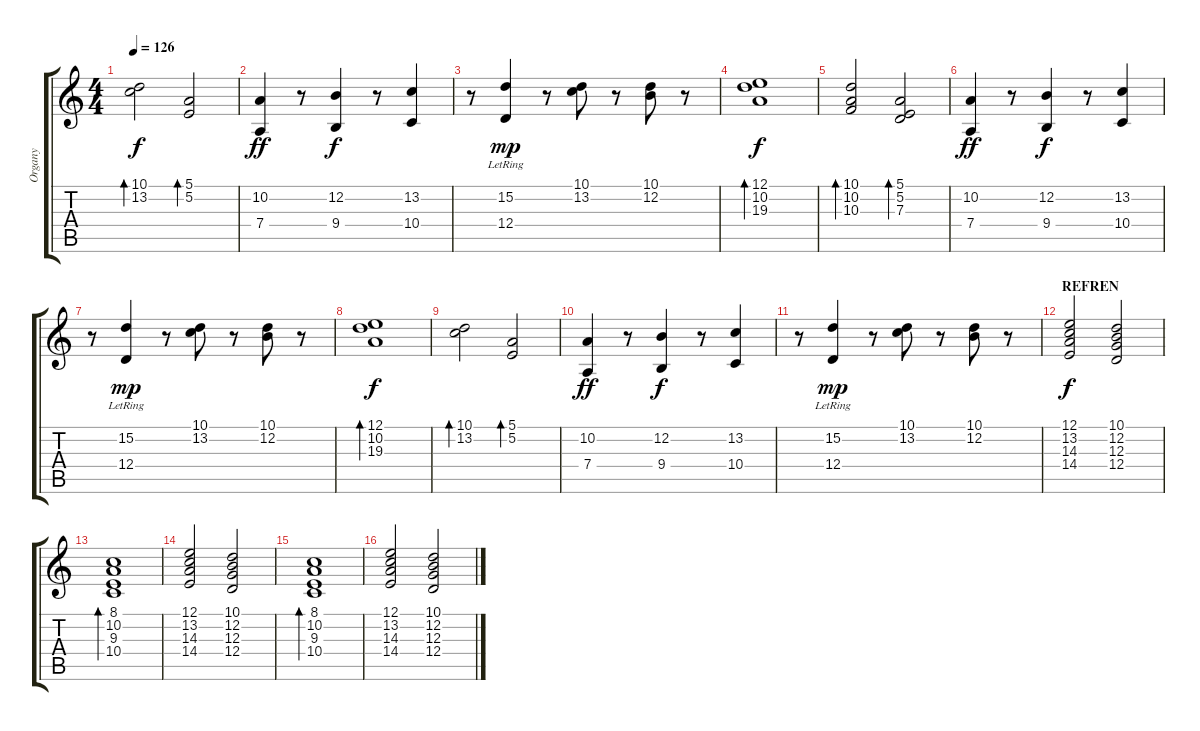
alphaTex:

\track ("Organy" "Organy") {instrument electricpiano1}
\staff {score tabs}
\tuning (E4 B3 G3 D3 A2 E2) {hide}
\ts (4 4)
\tempo 126
\clef g2
\ks c
(10.1 13.2).2{bd 240 dy f} (5.1 5.2).2{bd 240} |
(10.2 7.4).4{dy ff} r.8 (12.2 9.4).4{dy f} r.8 (13.2 10.4).4 |
r.8 (15.2 12.4{lr}).4{dy mp} r.8 (10.1 13.2).8 r.8 (10.1 12.2).8 r.8 |
(12.1 10.2 19.3).1{bd 120 dy f} |
(10.1 10.2 10.3).2{bd 120} (5.1 5.2 7.3).2{bd 120} |
(10.2 7.4).4{dy ff} r.8 (12.2 9.4).4{dy f} r.8 (13.2 10.4).4 |
r.8 (15.2 12.4{lr}).4{dy mp} r.8 (10.1 13.2).8 r.8 (10.1 12.2).8 r.8 |
(12.1 10.2 19.3).1{bd 120 dy f} |
(10.1 13.2).2{bd 240} (5.1 5.2).2{bd 240} |
(10.2 7.4).4{dy ff} r.8 (12.2 9.4).4{dy f} r.8 (13.2 10.4).4 |
r.8 (15.2 12.4{lr}).4{dy mp} r.8 (10.1 13.2).8 r.8 (10.1 12.2).8 r.8 |
\section ("" "REFREN")
(12.1 13.2 14.3 14.4).2{dy f} (10.1 12.2 12.3 12.4).2 |
(8.1 10.2 9.3 10.4).1{bd 120} |
(12.1 13.2 14.3 14.4).2 (10.1 12.2 12.3 12.4).2 |
(8.1 10.2 9.3 10.4).1{bd 120} |
(12.1 13.2 14.3 14.4).2 (10.1 12.2 12.3 12.4).2
